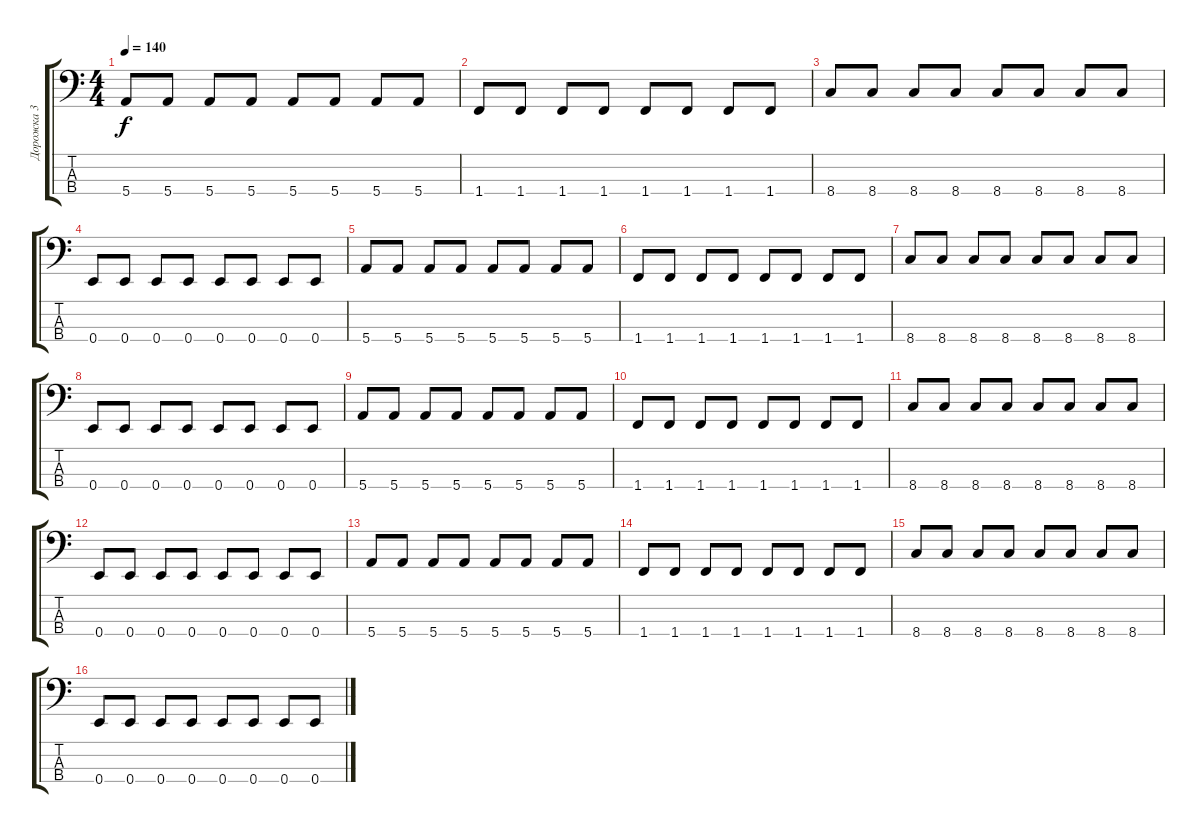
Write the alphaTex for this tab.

\track ("Дорожка 3" "Дорожка 3") {instrument electricbasspick}
\staff {score tabs}
\tuning (G2 D2 A1 E1) {hide}
\ts (4 4)
\tempo 140
\clef f4
\ks c
5.4.8{dy f} 5.4.8 5.4.8 5.4.8 5.4.8 5.4.8 5.4.8 5.4.8 |
1.4.8 1.4.8 1.4.8 1.4.8 1.4.8 1.4.8 1.4.8 1.4.8 |
8.4.8 8.4.8 8.4.8 8.4.8 8.4.8 8.4.8 8.4.8 8.4.8 |
0.4.8 0.4.8 0.4.8 0.4.8 0.4.8 0.4.8 0.4.8 0.4.8 |
5.4.8 5.4.8 5.4.8 5.4.8 5.4.8 5.4.8 5.4.8 5.4.8 |
1.4.8 1.4.8 1.4.8 1.4.8 1.4.8 1.4.8 1.4.8 1.4.8 |
8.4.8 8.4.8 8.4.8 8.4.8 8.4.8 8.4.8 8.4.8 8.4.8 |
0.4.8 0.4.8 0.4.8 0.4.8 0.4.8 0.4.8 0.4.8 0.4.8 |
5.4.8 5.4.8 5.4.8 5.4.8 5.4.8 5.4.8 5.4.8 5.4.8 |
1.4.8 1.4.8 1.4.8 1.4.8 1.4.8 1.4.8 1.4.8 1.4.8 |
8.4.8 8.4.8 8.4.8 8.4.8 8.4.8 8.4.8 8.4.8 8.4.8 |
0.4.8 0.4.8 0.4.8 0.4.8 0.4.8 0.4.8 0.4.8 0.4.8 |
5.4.8 5.4.8 5.4.8 5.4.8 5.4.8 5.4.8 5.4.8 5.4.8 |
1.4.8 1.4.8 1.4.8 1.4.8 1.4.8 1.4.8 1.4.8 1.4.8 |
8.4.8 8.4.8 8.4.8 8.4.8 8.4.8 8.4.8 8.4.8 8.4.8 |
0.4.8 0.4.8 0.4.8 0.4.8 0.4.8 0.4.8 0.4.8 0.4.8
